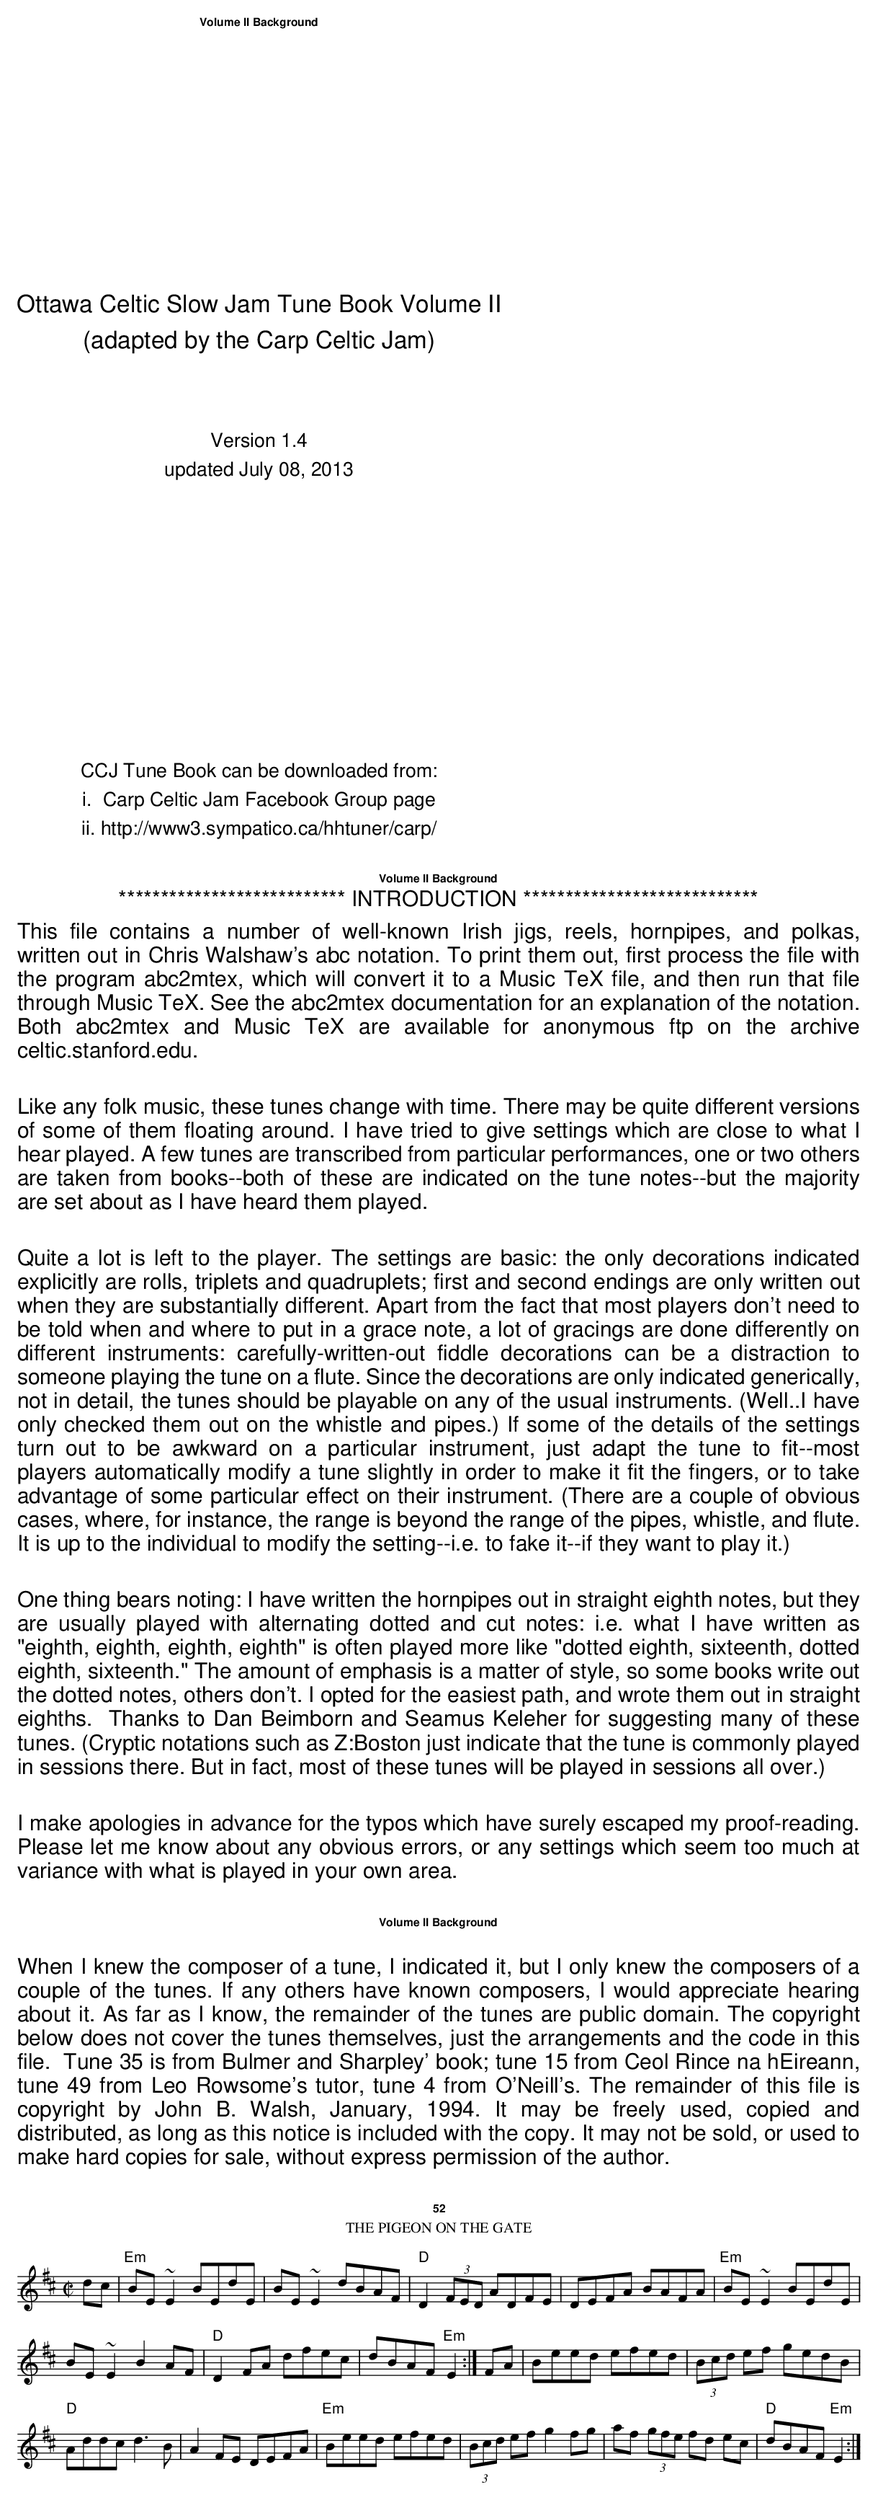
X:1
T:Pigeon on the Gate, The
M:C|
E:6.5
K:Edor
dc|"Em"BE ~E2 BEdE|BE ~E2 dBAF|"D"D2 (3FED ADFE|\
DEFA BAFA|"Em"BE ~E2 BEdE|
BE ~E2 B2 AF|"D"D2 FA dfec|dBAF "Em"E2:|\
FA|Beed efed|(3Bcd ef gedB|
"D"Addc d3 B|A2 FE DEFA|"Em"Beed efed|(3Bcd ef g2 fg|af (3gfe fd ec|"D"dBAF "Em"E2:|
